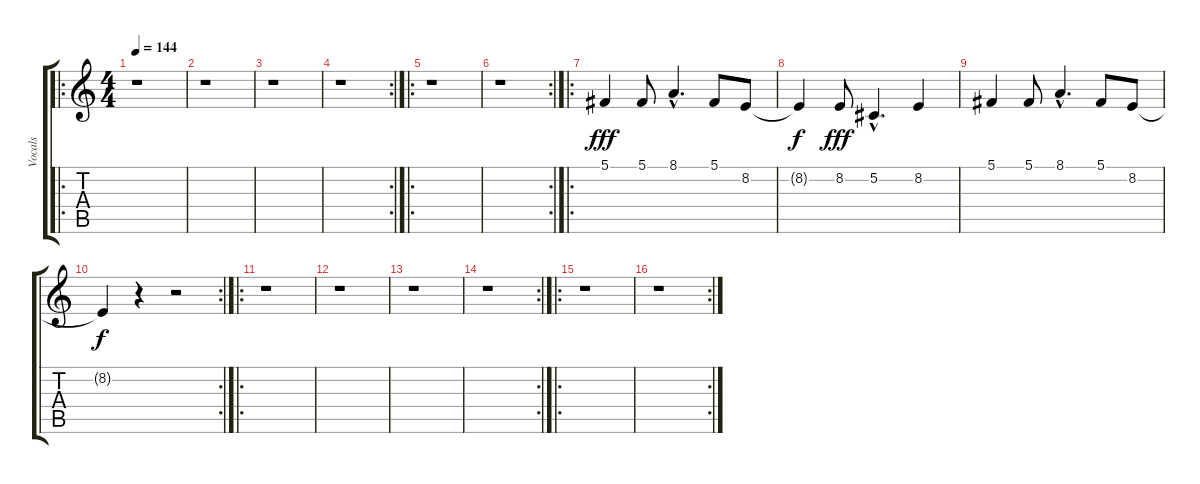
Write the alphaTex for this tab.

\track ("Vocals" "Vocals") {instrument tenorsax}
\staff {score tabs}
\tuning (Db4 Ab3 E3 B2 Gb2 Db2) {hide}
\ro
\ts (4 4)
\tempo 144
\clef g2
\ks c
r.1{dy fff instrument tenorsax} |
r.1 |
r.1 |
\rc 2
r.1 |
\ro
r.1 |
\rc 2
r.1 |
\ro
5.1.4 5.1.8 8.1{hac}.4{d} 5.1.8 8.2.8 |
8.2{t}.4{dy f} 8.2.8{dy fff} 5.2{hac}.4{d} 8.2.4 |
5.1.4 5.1.8 8.1{hac}.4{d} 5.1.8 8.2.8 |
\rc 2
8.2{t}.4{dy f} r.4 r.2 |
\ro
r.1 |
r.1 |
r.1 |
\rc 2
r.1 |
\ro
r.1 |
\rc 2
r.1
